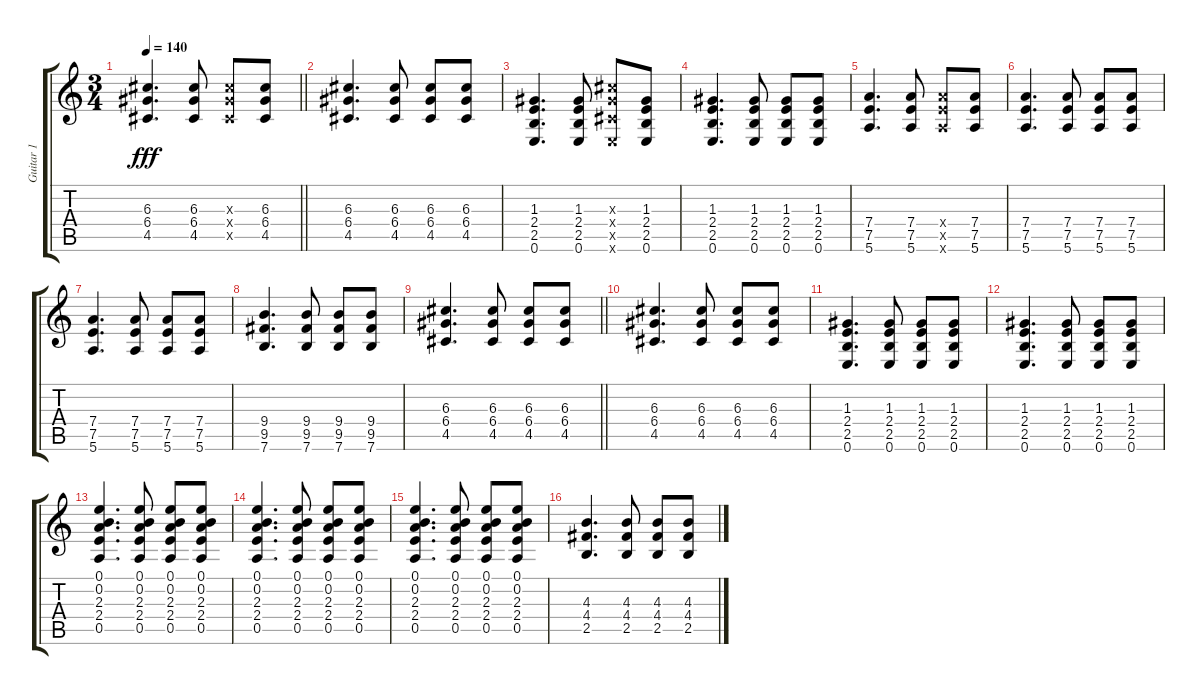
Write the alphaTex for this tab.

\track ("Guitar 1" "Guitar 1") {instrument distortionguitar}
\staff {score tabs}
\tuning (E4 B3 G3 D3 A2 E2) {hide}
\ts (3 4)
\tempo 140
\clef g2
\barLineRight lightlight
\ks c
(6.3 6.4 4.5).4{d dy fff} (6.3 6.4 4.5).8 (6.3{x} 6.4{x} 4.5{x}).8 (6.3 6.4 4.5).8 |
(6.3 6.4 4.5).4{d} (6.3 6.4 4.5).8 (6.3 6.4 4.5).8 (6.3 6.4 4.5).8 |
(1.3 2.4 2.5 0.6).4{d} (1.3 2.4 2.5 0.6).8 (6.3{x} 6.4{x} 4.5{x} 0.6{x}).8 (1.3 2.4 2.5 0.6).8 |
(1.3 2.4 2.5 0.6).4{d} (1.3 2.4 2.5 0.6).8 (1.3 2.4 2.5 0.6).8 (1.3 2.4 2.5 0.6).8 |
(7.4 7.5 5.6).4{d} (7.4 7.5 5.6).8 (7.4{x} 7.5{x} 5.6{x}).8 (7.4 7.5 5.6).8 |
(7.4 7.5 5.6).4{d} (7.4 7.5 5.6).8 (7.4 7.5 5.6).8 (7.4 7.5 5.6).8 |
(7.4 7.5 5.6).4{d} (7.4 7.5 5.6).8 (7.4 7.5 5.6).8 (7.4 7.5 5.6).8 |
(9.4 9.5 7.6).4{d} (9.4 9.5 7.6).8 (9.4 9.5 7.6).8 (9.4 9.5 7.6).8 |
\barLineRight lightlight
(6.3 6.4 4.5).4{d} (6.3 6.4 4.5).8 (6.3 6.4 4.5).8 (6.3 6.4 4.5).8 |
(6.3 6.4 4.5).4{d} (6.3 6.4 4.5).8 (6.3 6.4 4.5).8 (6.3 6.4 4.5).8 |
(1.3 2.4 2.5 0.6).4{d} (1.3 2.4 2.5 0.6).8 (1.3 2.4 2.5 0.6).8 (1.3 2.4 2.5 0.6).8 |
(1.3 2.4 2.5 0.6).4{d} (1.3 2.4 2.5 0.6).8 (1.3 2.4 2.5 0.6).8 (1.3 2.4 2.5 0.6).8 |
(0.1 0.2 2.3 2.4 0.5).4{d} (0.1 0.2 2.3 2.4 0.5).8 (0.1 0.2 2.3 2.4 0.5).8 (0.1 0.2 2.3 2.4 0.5).8 |
(0.1 0.2 2.3 2.4 0.5).4{d} (0.1 0.2 2.3 2.4 0.5).8 (0.1 0.2 2.3 2.4 0.5).8 (0.1 0.2 2.3 2.4 0.5).8 |
(0.1 0.2 2.3 2.4 0.5).4{d} (0.1 0.2 2.3 2.4 0.5).8 (0.1 0.2 2.3 2.4 0.5).8 (0.1 0.2 2.3 2.4 0.5).8 |
(4.3 4.4 2.5).4{d} (4.3 4.4 2.5).8 (4.3 4.4 2.5).8 (4.3 4.4 2.5).8
